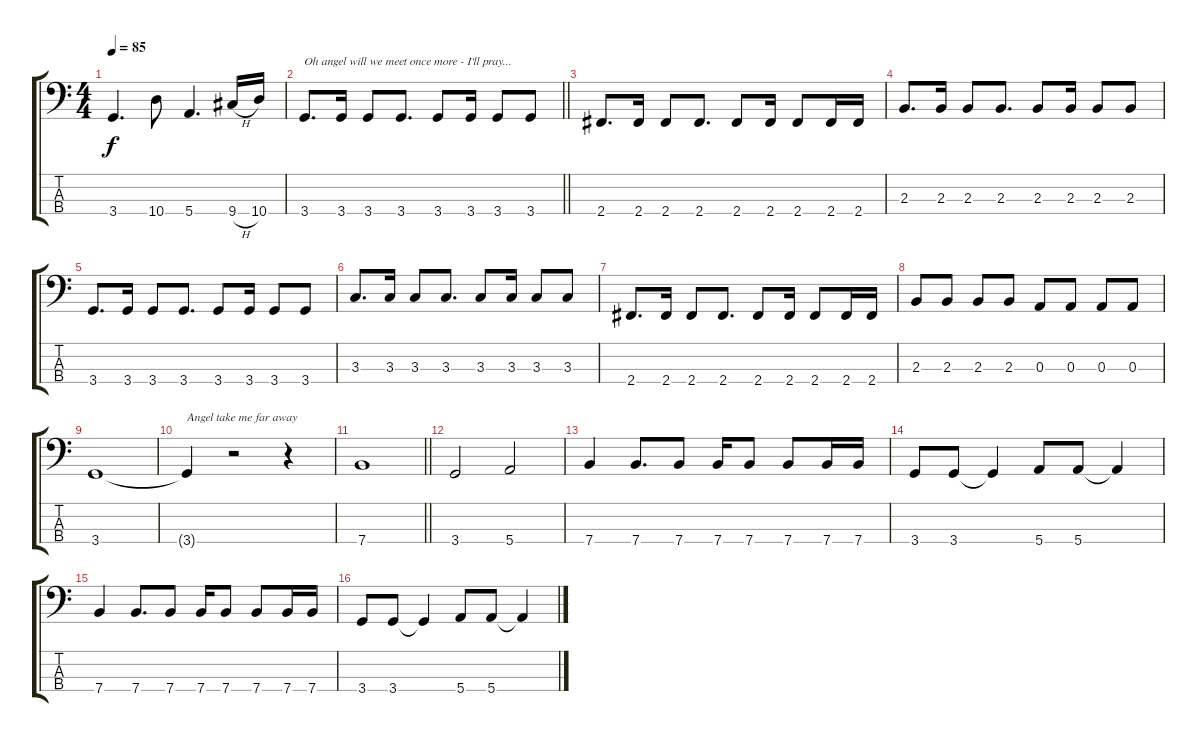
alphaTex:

\track "" {instrument electricbassfinger}
\staff {score tabs}
\tuning (G2 D2 A1 E1) {hide}
\ts (4 4)
\tempo 85
\clef f4
\ks c
3.4.4{d dy f} 10.4.8 5.4.4{d} 9.4{h}.16 10.4.16 |
\barLineRight lightlight
3.4.8{d txt "Oh angel will we meet once more - I'll pray..."} 3.4.16 3.4.8 3.4.8{d} 3.4.8 3.4.16 3.4.8 3.4.8 |
2.4.8{d} 2.4.16 2.4.8 2.4.8{d} 2.4.8 2.4.16 2.4.8 2.4.16 2.4.16 |
2.3.8{d} 2.3.16 2.3.8 2.3.8{d} 2.3.8 2.3.16 2.3.8 2.3.8 |
3.4.8{d} 3.4.16 3.4.8 3.4.8{d} 3.4.8 3.4.16 3.4.8 3.4.8 |
3.3.8{d} 3.3.16 3.3.8 3.3.8{d} 3.3.8 3.3.16 3.3.8 3.3.8 |
2.4.8{d} 2.4.16 2.4.8 2.4.8{d} 2.4.8 2.4.16 2.4.8 2.4.16 2.4.16 |
2.3.8 2.3.8 2.3.8 2.3.8 0.3.8 0.3.8 0.3.8 0.3.8 |
3.4.1 |
3.4{t}.4{txt "Angel take me far away"} r.2 r.4 |
\barLineRight lightlight
7.4.1 |
3.4.2 5.4.2 |
7.4.4 7.4.8{d} 7.4.8 7.4.16 7.4.8 7.4.8 7.4.16 7.4.16 |
3.4.8 3.4.8 3.4{t}.4 5.4.8 5.4.8 5.4{t}.4 |
7.4.4 7.4.8{d} 7.4.8 7.4.16 7.4.8 7.4.8 7.4.16 7.4.16 |
3.4.8 3.4.8 3.4{t}.4 5.4.8 5.4.8 5.4{t}.4
